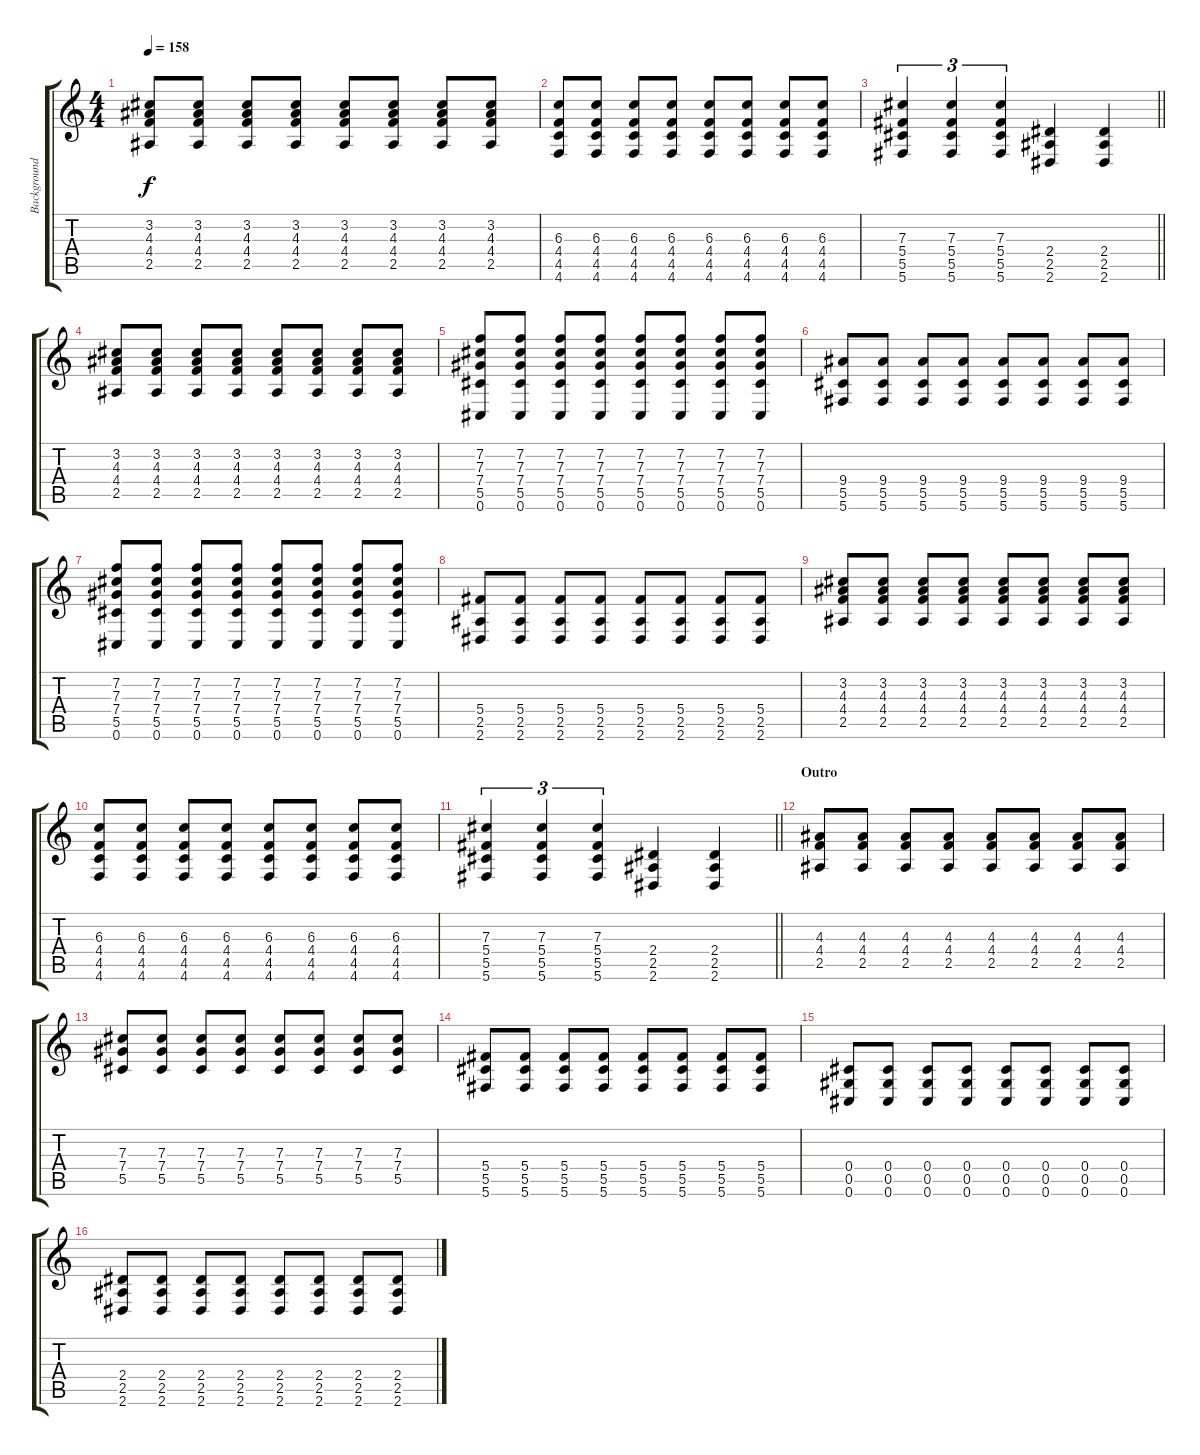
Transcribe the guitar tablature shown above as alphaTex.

\track ("Background Guitar" "Background") {instrument distortionguitar}
\staff {score tabs}
\tuning (Eb4 Bb3 Gb3 Db3 Ab2 Db2) {hide}
\ts (4 4)
\tempo 158
\clef g2
\ks c
(3.2 4.3 4.4 2.5).8{dy f} (3.2 4.3 4.4 2.5).8 (3.2 4.3 4.4 2.5).8 (3.2 4.3 4.4 2.5).8 (3.2 4.3 4.4 2.5).8 (3.2 4.3 4.4 2.5).8 (3.2 4.3 4.4 2.5).8 (3.2 4.3 4.4 2.5).8 |
(6.3 4.4 4.5 4.6).8 (6.3 4.4 4.5 4.6).8 (6.3 4.4 4.5 4.6).8 (6.3 4.4 4.5 4.6).8 (6.3 4.4 4.5 4.6).8 (6.3 4.4 4.5 4.6).8 (6.3 4.4 4.5 4.6).8 (6.3 4.4 4.5 4.6).8 |
\barLineRight lightlight
(7.3 5.4 5.5 5.6).4{tu (3 2)} (7.3 5.4 5.5 5.6).4{tu (3 2)} (7.3 5.4 5.5 5.6).4{tu (3 2)} (2.4 2.5 2.6).4 (2.4 2.5 2.6).4 |
(3.2 4.3 4.4 2.5).8 (3.2 4.3 4.4 2.5).8 (3.2 4.3 4.4 2.5).8 (3.2 4.3 4.4 2.5).8 (3.2 4.3 4.4 2.5).8 (3.2 4.3 4.4 2.5).8 (3.2 4.3 4.4 2.5).8 (3.2 4.3 4.4 2.5).8 |
(7.2 7.3 7.4 5.5 0.6).8 (7.2 7.3 7.4 5.5 0.6).8 (7.2 7.3 7.4 5.5 0.6).8 (7.2 7.3 7.4 5.5 0.6).8 (7.2 7.3 7.4 5.5 0.6).8 (7.2 7.3 7.4 5.5 0.6).8 (7.2 7.3 7.4 5.5 0.6).8 (7.2 7.3 7.4 5.5 0.6).8 |
(9.4 5.5 5.6).8 (9.4 5.5 5.6).8 (9.4 5.5 5.6).8 (9.4 5.5 5.6).8 (9.4 5.5 5.6).8 (9.4 5.5 5.6).8 (9.4 5.5 5.6).8 (9.4 5.5 5.6).8 |
(7.2 7.3 7.4 5.5 0.6).8 (7.2 7.3 7.4 5.5 0.6).8 (7.2 7.3 7.4 5.5 0.6).8 (7.2 7.3 7.4 5.5 0.6).8 (7.2 7.3 7.4 5.5 0.6).8 (7.2 7.3 7.4 5.5 0.6).8 (7.2 7.3 7.4 5.5 0.6).8 (7.2 7.3 7.4 5.5 0.6).8 |
(5.4 2.5 2.6).8 (5.4 2.5 2.6).8 (5.4 2.5 2.6).8 (5.4 2.5 2.6).8 (5.4 2.5 2.6).8 (5.4 2.5 2.6).8 (5.4 2.5 2.6).8 (5.4 2.5 2.6).8 |
(3.2 4.3 4.4 2.5).8 (3.2 4.3 4.4 2.5).8 (3.2 4.3 4.4 2.5).8 (3.2 4.3 4.4 2.5).8 (3.2 4.3 4.4 2.5).8 (3.2 4.3 4.4 2.5).8 (3.2 4.3 4.4 2.5).8 (3.2 4.3 4.4 2.5).8 |
(6.3 4.4 4.5 4.6).8 (6.3 4.4 4.5 4.6).8 (6.3 4.4 4.5 4.6).8 (6.3 4.4 4.5 4.6).8 (6.3 4.4 4.5 4.6).8 (6.3 4.4 4.5 4.6).8 (6.3 4.4 4.5 4.6).8 (6.3 4.4 4.5 4.6).8 |
\barLineRight lightlight
(7.3 5.4 5.5 5.6).4{tu (3 2)} (7.3 5.4 5.5 5.6).4{tu (3 2)} (7.3 5.4 5.5 5.6).4{tu (3 2)} (2.4 2.5 2.6).4 (2.4 2.5 2.6).4 |
\section ("" "Outro")
(4.3 4.4 2.5).8 (4.3 4.4 2.5).8 (4.3 4.4 2.5).8 (4.3 4.4 2.5).8 (4.3 4.4 2.5).8 (4.3 4.4 2.5).8 (4.3 4.4 2.5).8 (4.3 4.4 2.5).8 |
(7.3 7.4 5.5).8 (7.3 7.4 5.5).8 (7.3 7.4 5.5).8 (7.3 7.4 5.5).8 (7.3 7.4 5.5).8 (7.3 7.4 5.5).8 (7.3 7.4 5.5).8 (7.3 7.4 5.5).8 |
(5.4 5.5 5.6).8 (5.4 5.5 5.6).8 (5.4 5.5 5.6).8 (5.4 5.5 5.6).8 (5.4 5.5 5.6).8 (5.4 5.5 5.6).8 (5.4 5.5 5.6).8 (5.4 5.5 5.6).8 |
(0.4 0.5 0.6).8 (0.4 0.5 0.6).8 (0.4 0.5 0.6).8 (0.4 0.5 0.6).8 (0.4 0.5 0.6).8 (0.4 0.5 0.6).8 (0.4 0.5 0.6).8 (0.4 0.5 0.6).8 |
(2.4 2.5 2.6).8 (2.4 2.5 2.6).8 (2.4 2.5 2.6).8 (2.4 2.5 2.6).8 (2.4 2.5 2.6).8 (2.4 2.5 2.6).8 (2.4 2.5 2.6).8 (2.4 2.5 2.6).8
